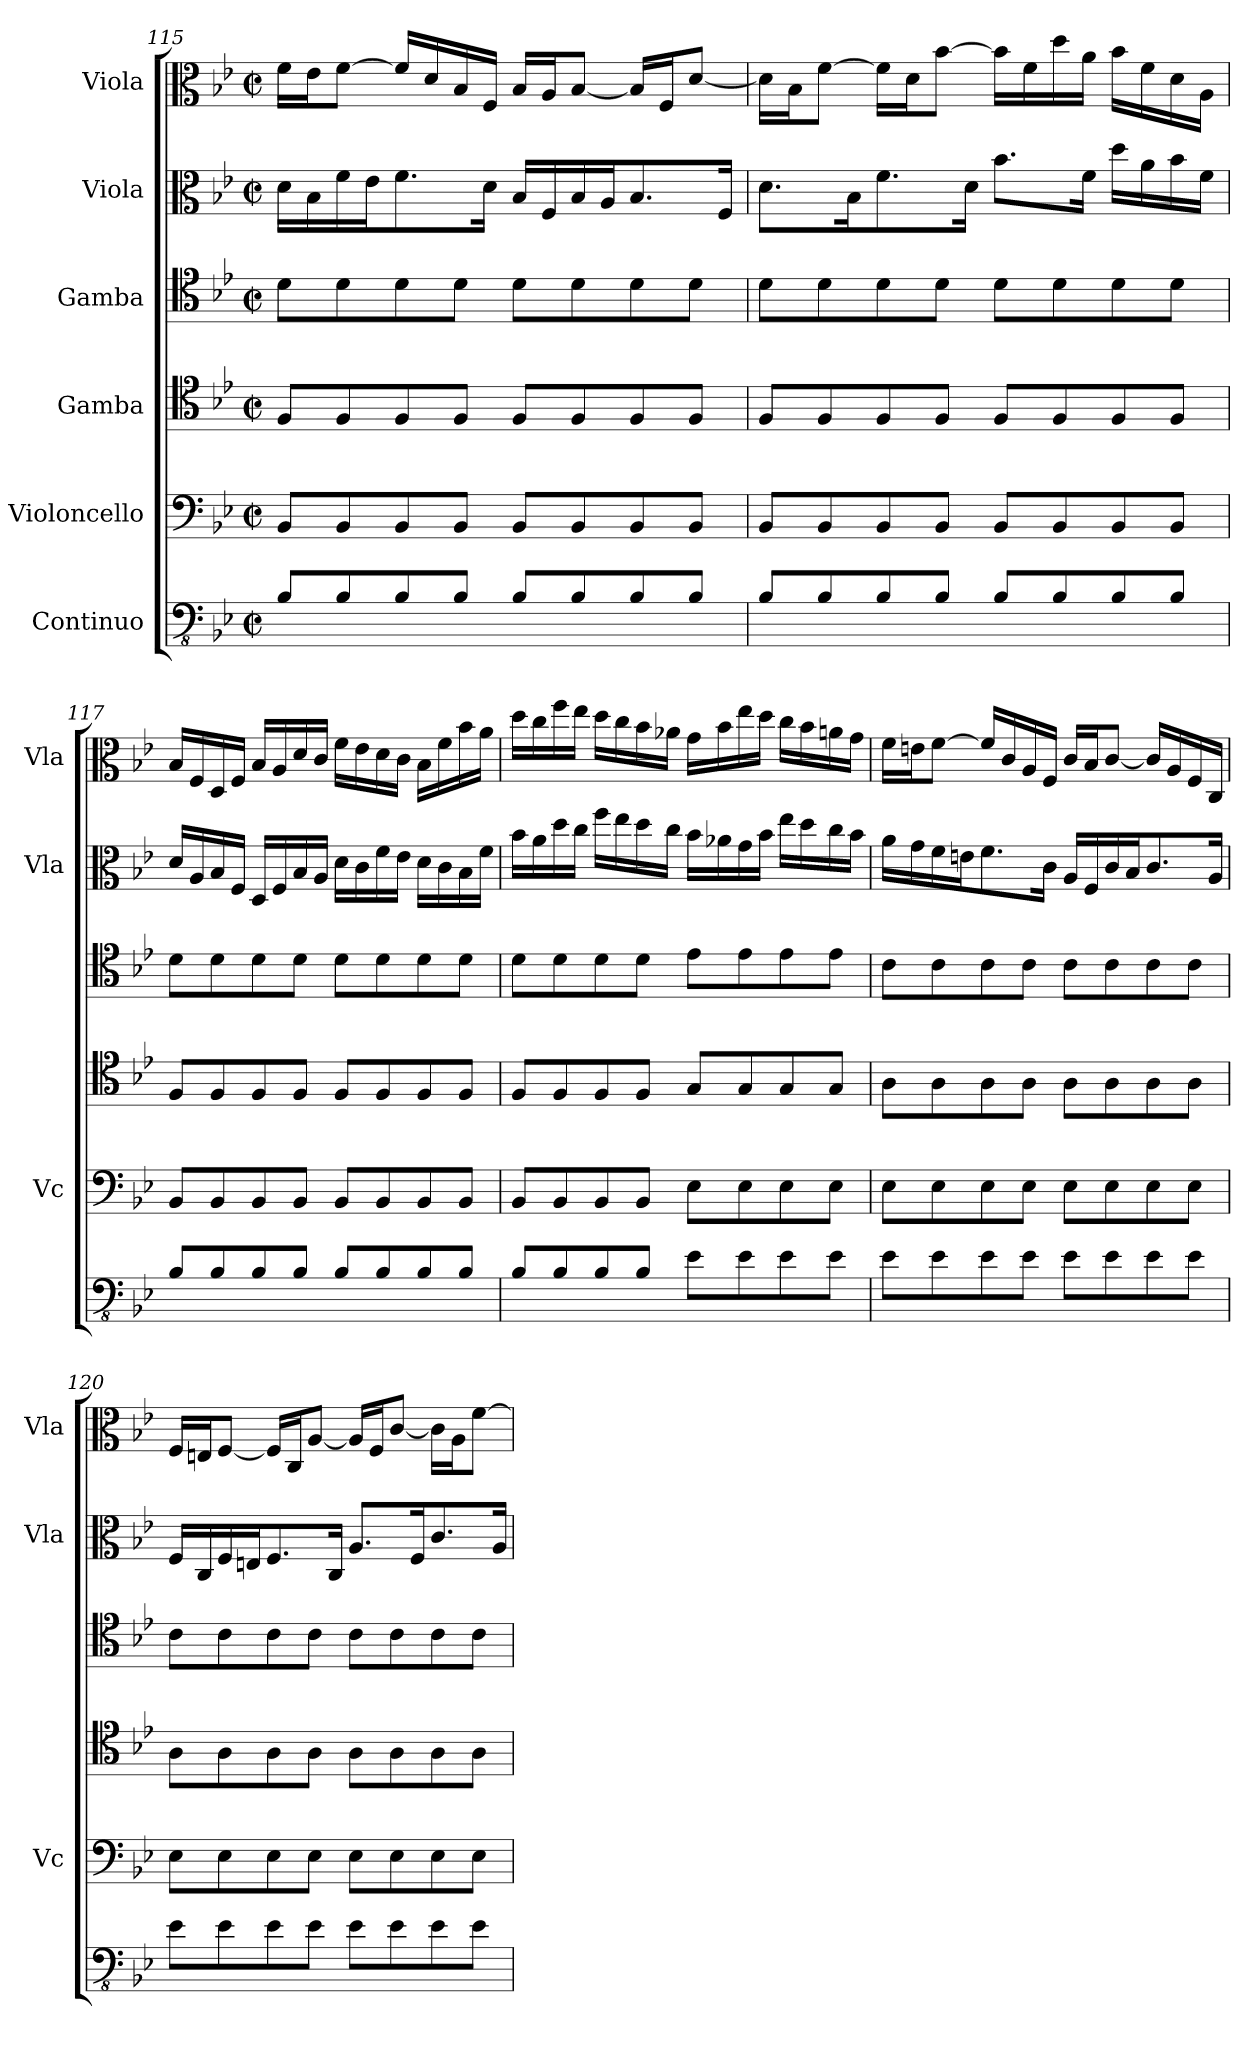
**kern	**kern	**kern	**kern	**kern	**kern
*part6	*part5	*part4	*part3	*part2	*part1
*staff6	*staff5	*staff4	*staff3	*staff2	*staff1
*I"Continuo	*I"Violoncello	*I"Gamba	*I"Gamba	*I"Viola	*I"Viola
*	*I'Vc	*	*	*I'Vla	*I'Vla
*clefFv4	*clefF4	*clefC4	*clefC4	*clefC3	*clefC3
*ITrd7c12	*	*	*	*	*
*k[b-e-]	*k[b-e-]	*k[b-e-]	*k[b-e-]	*k[b-e-]	*k[b-e-]
*M2/2	*M2/2	*M2/2	*M2/2	*M2/2	*M2/2
*met(c|)	*met(c|)	*met(c|)	*met(c|)	*met(c|)	*met(c|)
=115	=115	=115	=115	=115	=115
8BBB-/L	8BB-/L	8F/L	8d\L	16d\LL	16f\LL
.	.	.	.	16B-\	16e-\J
8BBB-/	8BB-/	8F/	8d\	16f\	[8f\J
.	.	.	.	16e-\J	.
8BBB-/	8BB-/	8F/	8d\	8.f\	16f/LL]
.	.	.	.	.	16d/
8BBB-/J	8BB-/J	8F/J	8d\J	.	16B-/
.	.	.	.	16d\Jk	16F/JJ
8BBB-/L	8BB-/L	8F/L	8d\L	16B-/LL	16B-/LL
.	.	.	.	16F/	16A/J
8BBB-/	8BB-/	8F/	8d\	16B-/	[8B-/J
.	.	.	.	16A/J	.
8BBB-/	8BB-/	8F/	8d\	8.B-/	16B-/LL]
.	.	.	.	.	16F/J
8BBB-/J	8BB-/J	8F/J	8d\J	.	[8d/J
.	.	.	.	16F/Jk	.
!!LO:LB:g=z
=116	=116	=116	=116	=116	=116
8BBB-/L	8BB-/L	8F/L	8d\L	8.d\L	16d\LL]
.	.	.	.	.	16B-\J
8BBB-/	8BB-/	8F/	8d\	.	[8f\J
.	.	.	.	16B-\K	.
8BBB-/	8BB-/	8F/	8d\	8.f\	16f\LL]
.	.	.	.	.	16d\J
8BBB-/J	8BB-/J	8F/J	8d\J	.	[8b-\J
.	.	.	.	16d\Jk	.
8BBB-/L	8BB-/L	8F/L	8d\L	8.b-\L	16b-\LL]
.	.	.	.	.	16f\
8BBB-/	8BB-/	8F/	8d\	.	16dd\
.	.	.	.	16f\Jk	16a\JJ
8BBB-/	8BB-/	8F/	8d\	16dd\LL	16b-\LL
.	.	.	.	16a\	16f\
8BBB-/J	8BB-/J	8F/J	8d\J	16b-\	16d\
.	.	.	.	16f\JJ	16A\JJ
=117	=117	=117	=117	=117	=117
8BBB-/L	8BB-/L	8F/L	8d\L	16d/LL	16B-/LL
.	.	.	.	16A/	16F/
8BBB-/	8BB-/	8F/	8d\	16B-/	16D/
.	.	.	.	16F/JJ	16F/JJ
8BBB-/	8BB-/	8F/	8d\	16D/LL	16B-/LL
.	.	.	.	16F/	16A/
8BBB-/J	8BB-/J	8F/J	8d\J	16B-/	16d/
.	.	.	.	16A/JJ	16c/JJ
8BBB-/L	8BB-/L	8F/L	8d\L	16d\LL	16f\LL
.	.	.	.	16c\	16e-\
8BBB-/	8BB-/	8F/	8d\	16f\	16d\
.	.	.	.	16e-\JJ	16c\JJ
8BBB-/	8BB-/	8F/	8d\	16d\LL	16B-\LL
.	.	.	.	16c\	16f\
8BBB-/J	8BB-/J	8F/J	8d\J	16B-\	16b-\
.	.	.	.	16f\JJ	16a\JJ
!!LO:PB:g=z
=118	=118	=118	=118	=118	=118
8BBB-/L	8BB-/L	8F/L	8d\L	16b-\LL	16dd\LL
.	.	.	.	16a\	16cc\
8BBB-/	8BB-/	8F/	8d\	16dd\	16ff\
.	.	.	.	16cc\JJ	16ee-\JJ
8BBB-/	8BB-/	8F/	8d\	16ff\LL	16dd\LL
.	.	.	.	16ee-\	16cc\
8BBB-/J	8BB-/J	8F/J	8d\J	16dd\	16b-\
.	.	.	.	16cc\JJ	16a-X\JJ
8EE-\L	8E-\L	8G/L	8e-\L	16b-\LL	16g\LL
.	.	.	.	16a-X\	16b-\
8EE-\	8E-\	8G/	8e-\	16g\	16ee-\
.	.	.	.	16b-\JJ	16dd\JJ
8EE-\	8E-\	8G/	8e-\	16ee-\LL	16cc\LL
.	.	.	.	16dd\	16b-\
8EE-\J	8E-\J	8G/J	8e-\J	16cc\	16an\
.	.	.	.	16b-\JJ	16g\JJ
=119	=119	=119	=119	=119	=119
8EE-\L	8E-\L	8A\L	8c\L	16a\LL	16f\LL
.	.	.	.	16g\	16en\J
8EE-\	8E-\	8A\	8c\	16f\	[8f\J
.	.	.	.	16en\J	.
8EE-\	8E-\	8A\	8c\	8.f\	16f/LL]
.	.	.	.	.	16c/
8EE-\J	8E-\J	8A\J	8c\J	.	16A/
.	.	.	.	16c\Jk	16F/JJ
8EE-\L	8E-\L	8A\L	8c\L	16A/LL	16c/LL
.	.	.	.	16F/	16B-/J
8EE-\	8E-\	8A\	8c\	16c/	[8c/J
.	.	.	.	16B-/J	.
8EE-\	8E-\	8A\	8c\	8.c/	16c/LL]
.	.	.	.	.	16A/
8EE-\J	8E-\J	8A\J	8c\J	.	16F/
.	.	.	.	16A/Jk	16C/JJ
!!LO:LB:g=z
=120	=120	=120	=120	=120	=120
8EE-\L	8E-\L	8A\L	8c\L	16F/LL	16F/LL
.	.	.	.	16C/	16En/J
8EE-\	8E-\	8A\	8c\	16F/	[8F/J
.	.	.	.	16En/J	.
8EE-\	8E-\	8A\	8c\	8.F/	16F/LL]
.	.	.	.	.	16C/J
8EE-\J	8E-\J	8A\J	8c\J	.	[8A/J
.	.	.	.	16C/Jk	.
8EE-\L	8E-\L	8A\L	8c\L	8.A/L	16A/LL]
.	.	.	.	.	16F/J
8EE-\	8E-\	8A\	8c\	.	[8c/J
.	.	.	.	16F/K	.
8EE-\	8E-\	8A\	8c\	8.c/	16c\LL]
.	.	.	.	.	16A\J
8EE-\J	8E-\J	8A\J	8c\J	.	[8f\J
.	.	.	.	16A/Jk	.
=	=	=	=	=	=
*-	*-	*-	*-	*-	*-
